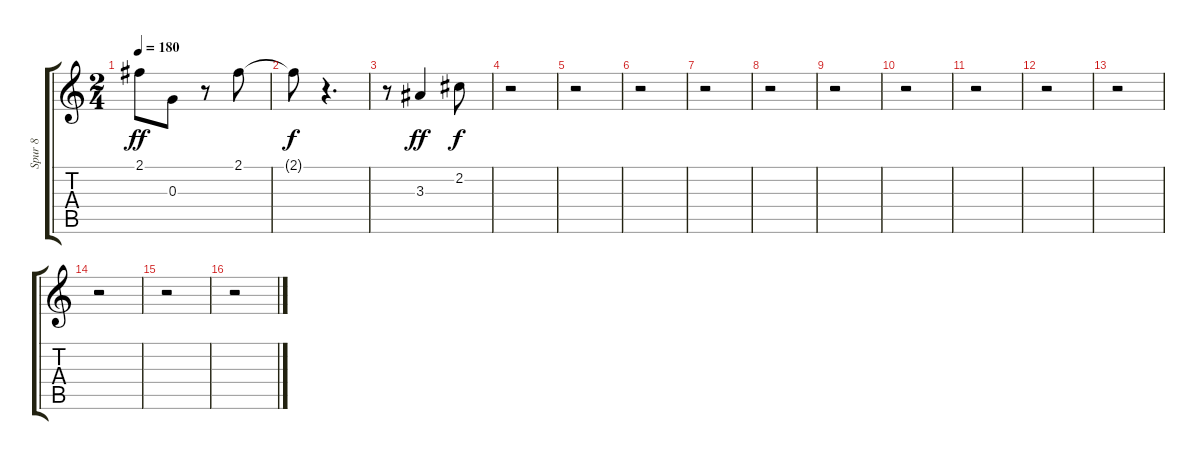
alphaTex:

\track ("Spur 8" "Spur 8") {instrument acousticguitarnylon}
\staff {score tabs}
\tuning (E4 B3 G3 D3 A2 E2) {hide}
\ts (2 4)
\tempo 180
\clef g2
\ks c
2.1.8{dy ff} 0.3.8 r.8 2.1.8 |
2.1{t}.8{dy f} r.4{d} |
r.8 3.3.4{dy ff} 2.2.8{dy f} |
r.2 |
r.2 |
r.2 |
r.2 |
r.2 |
r.2 |
r.2 |
r.2 |
r.2 |
r.2 |
r.2 |
r.2 |
r.2
